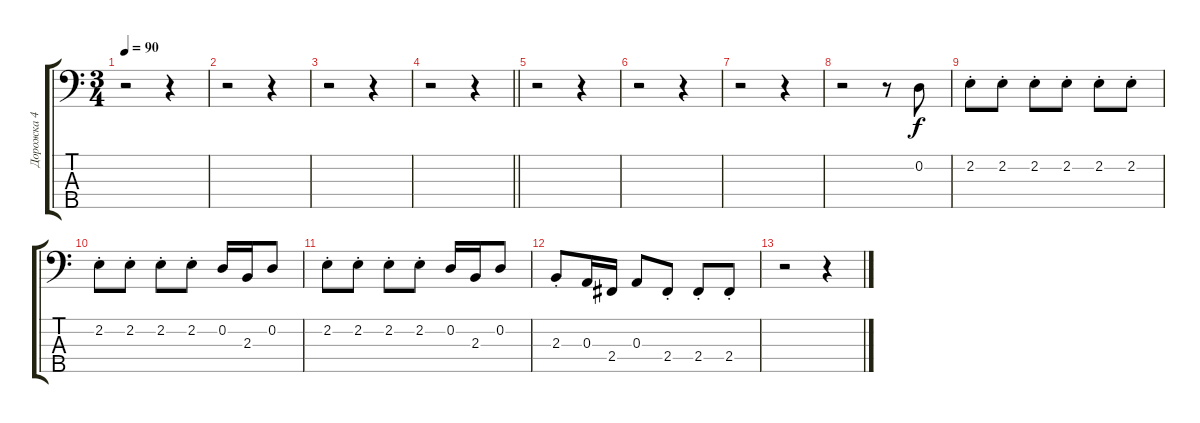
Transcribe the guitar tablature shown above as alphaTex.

\track ("Дорожка 4" "Дорожка 4") {instrument electricbassfinger}
\staff {score tabs}
\tuning (G2 D2 A1 E1 B0) {hide}
\ts (3 4)
\tempo 90
\clef f4
\ks c
r.2{dy f} r.4 |
r.2 r.4 |
r.2 r.4 |
\barLineRight lightlight
r.2 r.4 |
r.2 r.4 |
r.2 r.4 |
r.2 r.4 |
r.2 r.8 0.2.8 |
2.2{st}.8 2.2{st}.8 2.2{st}.8 2.2{st}.8 2.2{st}.8 2.2{st}.8 |
2.2{st}.8 2.2{st}.8 2.2{st}.8 2.2{st}.8 0.2.16 2.3.16 0.2.8 |
2.2{st}.8 2.2{st}.8 2.2{st}.8 2.2{st}.8 0.2.16 2.3.16 0.2.8 |
2.3{st}.8 0.3.16 2.4.16 0.3.8 2.4{st}.8 2.4{st}.8 2.4{st}.8 |
r.2 r.4
